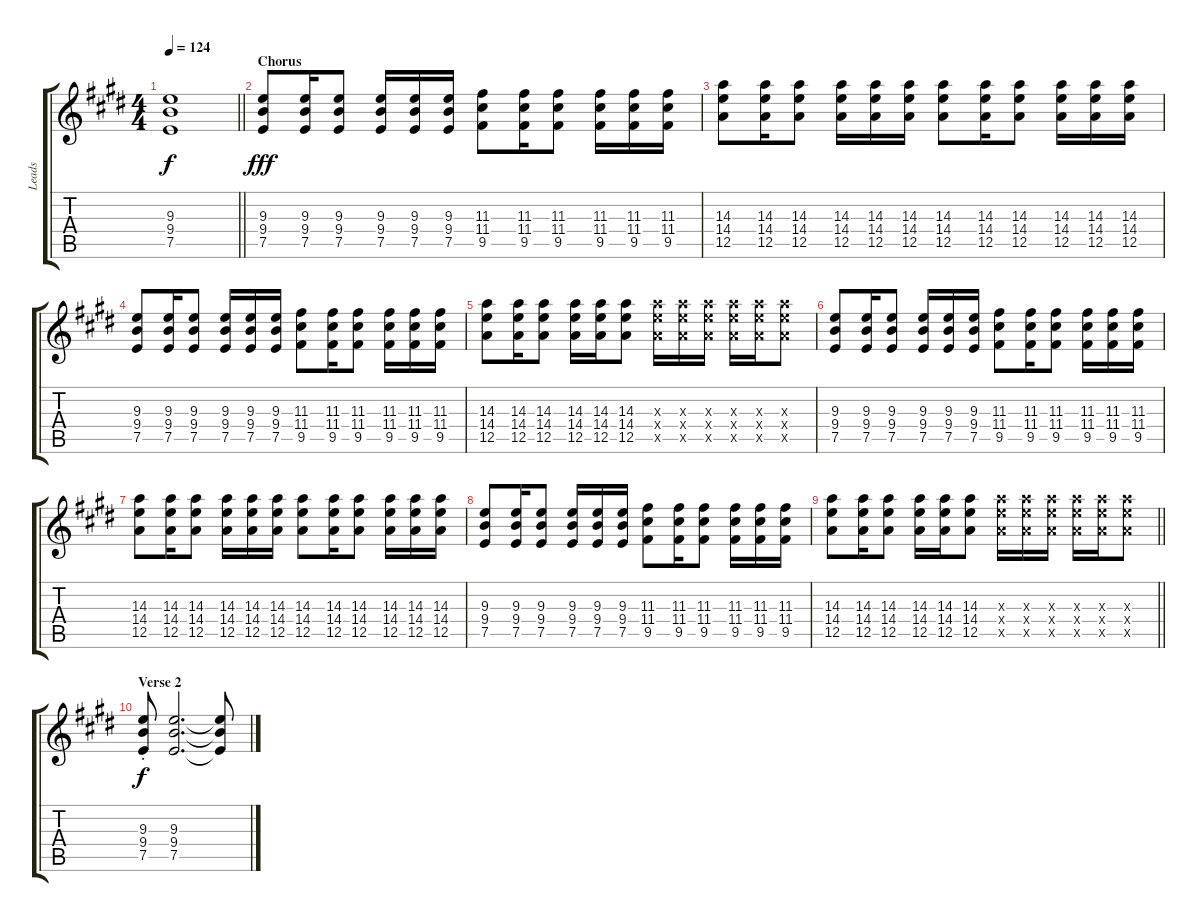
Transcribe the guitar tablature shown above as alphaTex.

\track ("Leads" "Leads") {instrument distortionguitar}
\staff {score tabs}
\tuning (E4 B3 G3 D3 A2 E2) {hide}
\ts (4 4)
\tempo 124
\clef g2
\barLineRight lightlight
\ks c#minor
(9.3{t} 9.4{t} 7.5{t}).1{dy f} |
\section ("" "Chorus")
(9.3 9.4 7.5).8{dy fff} (9.3 9.4 7.5).16 (9.3 9.4 7.5).8 (9.3 9.4 7.5).16 (9.3 9.4 7.5).16 (9.3 9.4 7.5).16 (11.3 11.4 9.5).8 (11.3 11.4 9.5).16 (11.3 11.4 9.5).8 (11.3 11.4 9.5).16 (11.3 11.4 9.5).16 (11.3 11.4 9.5).16 |
(14.3 14.4 12.5).8 (14.3 14.4 12.5).16 (14.3 14.4 12.5).8 (14.3 14.4 12.5).16 (14.3 14.4 12.5).16 (14.3 14.4 12.5).16 (14.3 14.4 12.5).8 (14.3 14.4 12.5).16 (14.3 14.4 12.5).8 (14.3 14.4 12.5).16 (14.3 14.4 12.5).16 (14.3 14.4 12.5).16 |
(9.3 9.4 7.5).8 (9.3 9.4 7.5).16 (9.3 9.4 7.5).8 (9.3 9.4 7.5).16 (9.3 9.4 7.5).16 (9.3 9.4 7.5).16 (11.3 11.4 9.5).8 (11.3 11.4 9.5).16 (11.3 11.4 9.5).8 (11.3 11.4 9.5).16 (11.3 11.4 9.5).16 (11.3 11.4 9.5).16 |
(14.3 14.4 12.5).8 (14.3 14.4 12.5).16 (14.3 14.4 12.5).8 (14.3 14.4 12.5).16 (14.3 14.4 12.5).16 (14.3 14.4 12.5).8 (14.3{x} 14.4{x} 12.5{x}).16 (14.3{x} 14.4{x} 12.5{x}).16 (14.3{x} 14.4{x} 12.5{x}).16 (14.3{x} 14.4{x} 12.5{x}).16 (14.3{x} 14.4{x} 12.5{x}).16 (14.3{x} 14.4{x} 12.5{x}).8 |
(9.3 9.4 7.5).8 (9.3 9.4 7.5).16 (9.3 9.4 7.5).8 (9.3 9.4 7.5).16 (9.3 9.4 7.5).16 (9.3 9.4 7.5).16 (11.3 11.4 9.5).8 (11.3 11.4 9.5).16 (11.3 11.4 9.5).8 (11.3 11.4 9.5).16 (11.3 11.4 9.5).16 (11.3 11.4 9.5).16 |
(14.3 14.4 12.5).8 (14.3 14.4 12.5).16 (14.3 14.4 12.5).8 (14.3 14.4 12.5).16 (14.3 14.4 12.5).16 (14.3 14.4 12.5).16 (14.3 14.4 12.5).8 (14.3 14.4 12.5).16 (14.3 14.4 12.5).8 (14.3 14.4 12.5).16 (14.3 14.4 12.5).16 (14.3 14.4 12.5).16 |
(9.3 9.4 7.5).8 (9.3 9.4 7.5).16 (9.3 9.4 7.5).8 (9.3 9.4 7.5).16 (9.3 9.4 7.5).16 (9.3 9.4 7.5).16 (11.3 11.4 9.5).8 (11.3 11.4 9.5).16 (11.3 11.4 9.5).8 (11.3 11.4 9.5).16 (11.3 11.4 9.5).16 (11.3 11.4 9.5).16 |
\barLineRight lightlight
(14.3 14.4 12.5).8 (14.3 14.4 12.5).16 (14.3 14.4 12.5).8 (14.3 14.4 12.5).16 (14.3 14.4 12.5).16 (14.3 14.4 12.5).8 (14.3{x} 14.4{x} 12.5{x}).16 (14.3{x} 14.4{x} 12.5{x}).16 (14.3{x} 14.4{x} 12.5{x}).16 (14.3{x} 14.4{x} 12.5{x}).16 (14.3{x} 14.4{x} 12.5{x}).16 (14.3{x} 14.4{x} 12.5{x}).8 |
\section ("" "Verse 2")
(9.3{st} 9.4{st} 7.5{st}).8{dy f} (9.3 9.4 7.5).2{d} (9.3{t} 9.4{t} 7.5{t}).8
